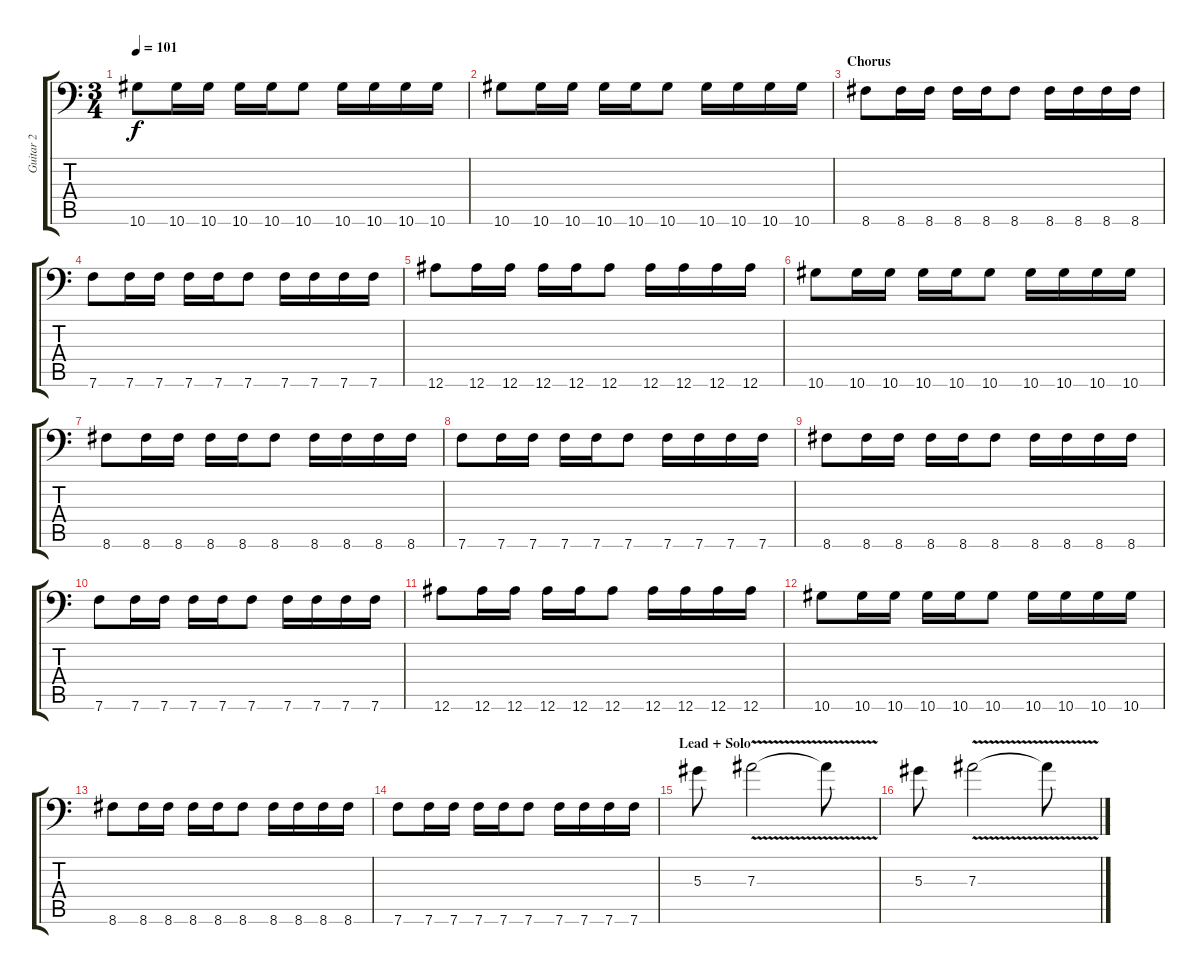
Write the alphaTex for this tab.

\track ("Guitar 2" "Guitar 2") {instrument distortionguitar}
\staff {score tabs}
\tuning (C4 G3 Eb3 Bb2 F2 Bb1) {hide}
\ts (3 4)
\tempo 101
\clef f4
\ks c
10.6.8{dy f} 10.6.16 10.6.16 10.6.16 10.6.16 10.6.8 10.6.16 10.6.16 10.6.16 10.6.16 |
10.6.8 10.6.16 10.6.16 10.6.16 10.6.16 10.6.8 10.6.16 10.6.16 10.6.16 10.6.16 |
\section ("" "Chorus")
8.6.8 8.6.16 8.6.16 8.6.16 8.6.16 8.6.8 8.6.16 8.6.16 8.6.16 8.6.16 |
7.6.8 7.6.16 7.6.16 7.6.16 7.6.16 7.6.8 7.6.16 7.6.16 7.6.16 7.6.16 |
12.6.8 12.6.16 12.6.16 12.6.16 12.6.16 12.6.8 12.6.16 12.6.16 12.6.16 12.6.16 |
10.6.8 10.6.16 10.6.16 10.6.16 10.6.16 10.6.8 10.6.16 10.6.16 10.6.16 10.6.16 |
8.6.8 8.6.16 8.6.16 8.6.16 8.6.16 8.6.8 8.6.16 8.6.16 8.6.16 8.6.16 |
7.6.8 7.6.16 7.6.16 7.6.16 7.6.16 7.6.8 7.6.16 7.6.16 7.6.16 7.6.16 |
8.6.8 8.6.16 8.6.16 8.6.16 8.6.16 8.6.8 8.6.16 8.6.16 8.6.16 8.6.16 |
7.6.8 7.6.16 7.6.16 7.6.16 7.6.16 7.6.8 7.6.16 7.6.16 7.6.16 7.6.16 |
12.6.8 12.6.16 12.6.16 12.6.16 12.6.16 12.6.8 12.6.16 12.6.16 12.6.16 12.6.16 |
10.6.8 10.6.16 10.6.16 10.6.16 10.6.16 10.6.8 10.6.16 10.6.16 10.6.16 10.6.16 |
8.6.8 8.6.16 8.6.16 8.6.16 8.6.16 8.6.8 8.6.16 8.6.16 8.6.16 8.6.16 |
7.6.8 7.6.16 7.6.16 7.6.16 7.6.16 7.6.8 7.6.16 7.6.16 7.6.16 7.6.16 |
\section ("" "Lead + Solo")
5.3.8{balance 8} 7.3{v}.2 7.3{t}.8 |
5.3.8 7.3{v}.2 7.3{t}.8
